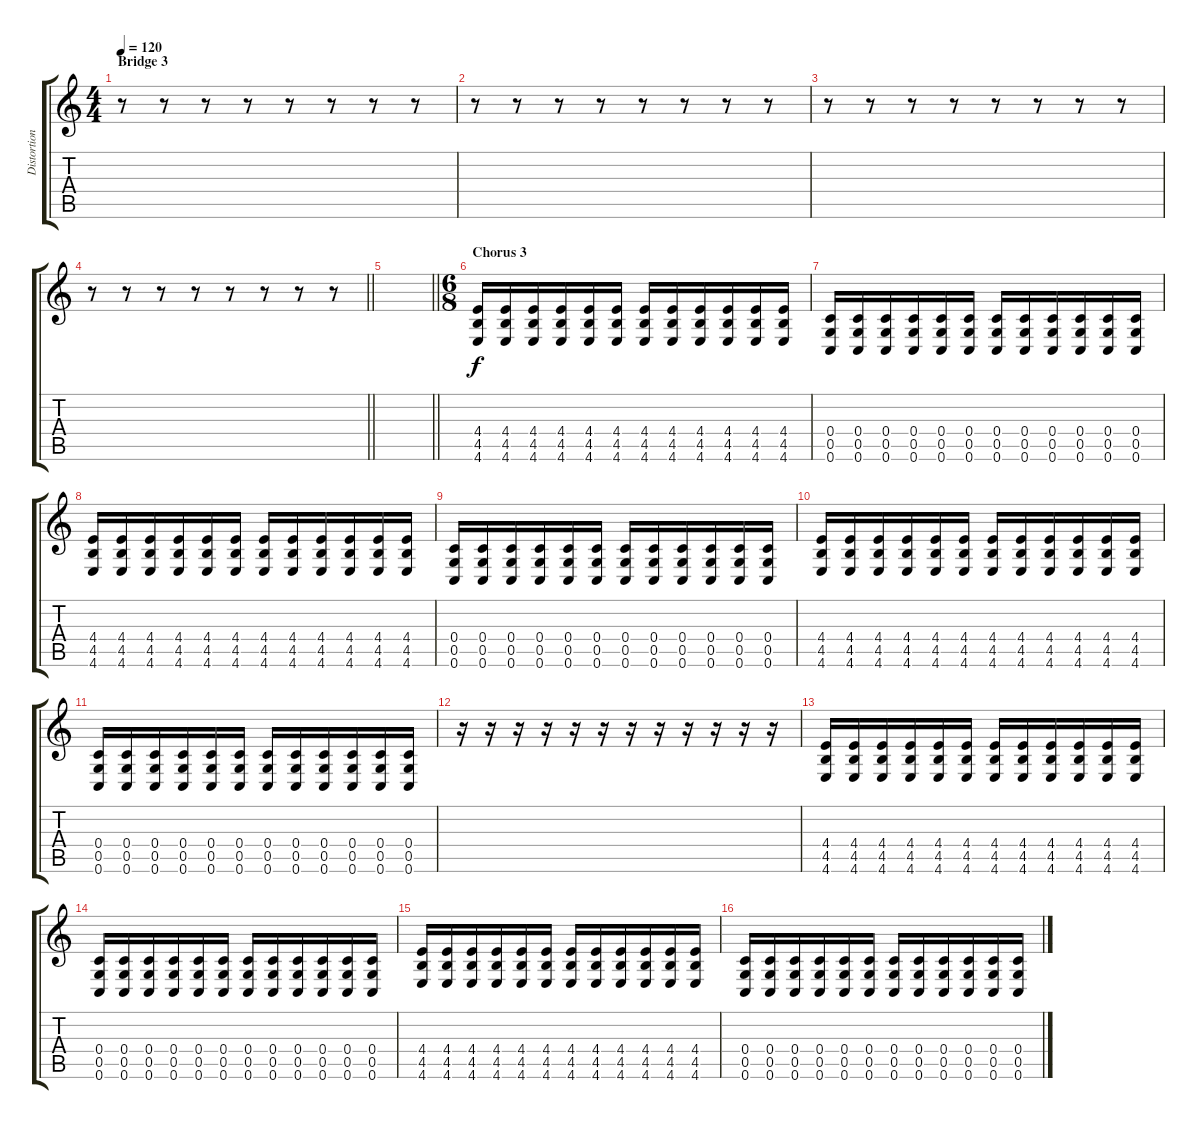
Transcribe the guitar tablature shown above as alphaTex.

\track ("Distortion 2" "Distortion") {instrument distortionguitar}
\staff {score tabs}
\tuning (D4 A3 F3 C3 G2 C2) {hide}
\ts (4 4)
\section ("" "Bridge 3")
\tempo 120
\clef g2
\ks c
r.8{dy f} r.8 r.8 r.8 r.8 r.8 r.8 r.8 |
r.8 r.8 r.8 r.8 r.8 r.8 r.8 r.8 |
r.8 r.8 r.8 r.8 r.8 r.8 r.8 r.8 |
\barLineRight lightlight
r.8 r.8 r.8 r.8 r.8 r.8 r.8 r.8 |
\barLineRight lightlight
|
\ts (6 8)
\section ("" "Chorus 3")
(4.4 4.5 4.6).16 (4.4 4.5 4.6).16 (4.4 4.5 4.6).16 (4.4 4.5 4.6).16 (4.4 4.5 4.6).16 (4.4 4.5 4.6).16 (4.4 4.5 4.6).16 (4.4 4.5 4.6).16 (4.4 4.5 4.6).16 (4.4 4.5 4.6).16 (4.4 4.5 4.6).16 (4.4 4.5 4.6).16 |
(0.4 0.5 0.6).16 (0.4 0.5 0.6).16 (0.4 0.5 0.6).16 (0.4 0.5 0.6).16 (0.4 0.5 0.6).16 (0.4 0.5 0.6).16 (0.4 0.5 0.6).16 (0.4 0.5 0.6).16 (0.4 0.5 0.6).16 (0.4 0.5 0.6).16 (0.4 0.5 0.6).16 (0.4 0.5 0.6).16 |
(4.4 4.5 4.6).16 (4.4 4.5 4.6).16 (4.4 4.5 4.6).16 (4.4 4.5 4.6).16 (4.4 4.5 4.6).16 (4.4 4.5 4.6).16 (4.4 4.5 4.6).16 (4.4 4.5 4.6).16 (4.4 4.5 4.6).16 (4.4 4.5 4.6).16 (4.4 4.5 4.6).16 (4.4 4.5 4.6).16 |
(0.4 0.5 0.6).16 (0.4 0.5 0.6).16 (0.4 0.5 0.6).16 (0.4 0.5 0.6).16 (0.4 0.5 0.6).16 (0.4 0.5 0.6).16 (0.4 0.5 0.6).16 (0.4 0.5 0.6).16 (0.4 0.5 0.6).16 (0.4 0.5 0.6).16 (0.4 0.5 0.6).16 (0.4 0.5 0.6).16 |
(4.4 4.5 4.6).16 (4.4 4.5 4.6).16 (4.4 4.5 4.6).16 (4.4 4.5 4.6).16 (4.4 4.5 4.6).16 (4.4 4.5 4.6).16 (4.4 4.5 4.6).16 (4.4 4.5 4.6).16 (4.4 4.5 4.6).16 (4.4 4.5 4.6).16 (4.4 4.5 4.6).16 (4.4 4.5 4.6).16 |
(0.4 0.5 0.6).16 (0.4 0.5 0.6).16 (0.4 0.5 0.6).16 (0.4 0.5 0.6).16 (0.4 0.5 0.6).16 (0.4 0.5 0.6).16 (0.4 0.5 0.6).16 (0.4 0.5 0.6).16 (0.4 0.5 0.6).16 (0.4 0.5 0.6).16 (0.4 0.5 0.6).16 (0.4 0.5 0.6).16 |
r.16 r.16 r.16 r.16 r.16 r.16 r.16 r.16 r.16 r.16 r.16 r.16 |
(4.4 4.5 4.6).16 (4.4 4.5 4.6).16 (4.4 4.5 4.6).16 (4.4 4.5 4.6).16 (4.4 4.5 4.6).16 (4.4 4.5 4.6).16 (4.4 4.5 4.6).16 (4.4 4.5 4.6).16 (4.4 4.5 4.6).16 (4.4 4.5 4.6).16 (4.4 4.5 4.6).16 (4.4 4.5 4.6).16 |
(0.4 0.5 0.6).16 (0.4 0.5 0.6).16 (0.4 0.5 0.6).16 (0.4 0.5 0.6).16 (0.4 0.5 0.6).16 (0.4 0.5 0.6).16 (0.4 0.5 0.6).16 (0.4 0.5 0.6).16 (0.4 0.5 0.6).16 (0.4 0.5 0.6).16 (0.4 0.5 0.6).16 (0.4 0.5 0.6).16 |
(4.4 4.5 4.6).16 (4.4 4.5 4.6).16 (4.4 4.5 4.6).16 (4.4 4.5 4.6).16 (4.4 4.5 4.6).16 (4.4 4.5 4.6).16 (4.4 4.5 4.6).16 (4.4 4.5 4.6).16 (4.4 4.5 4.6).16 (4.4 4.5 4.6).16 (4.4 4.5 4.6).16 (4.4 4.5 4.6).16 |
(0.4 0.5 0.6).16 (0.4 0.5 0.6).16 (0.4 0.5 0.6).16 (0.4 0.5 0.6).16 (0.4 0.5 0.6).16 (0.4 0.5 0.6).16 (0.4 0.5 0.6).16 (0.4 0.5 0.6).16 (0.4 0.5 0.6).16 (0.4 0.5 0.6).16 (0.4 0.5 0.6).16 (0.4 0.5 0.6).16
